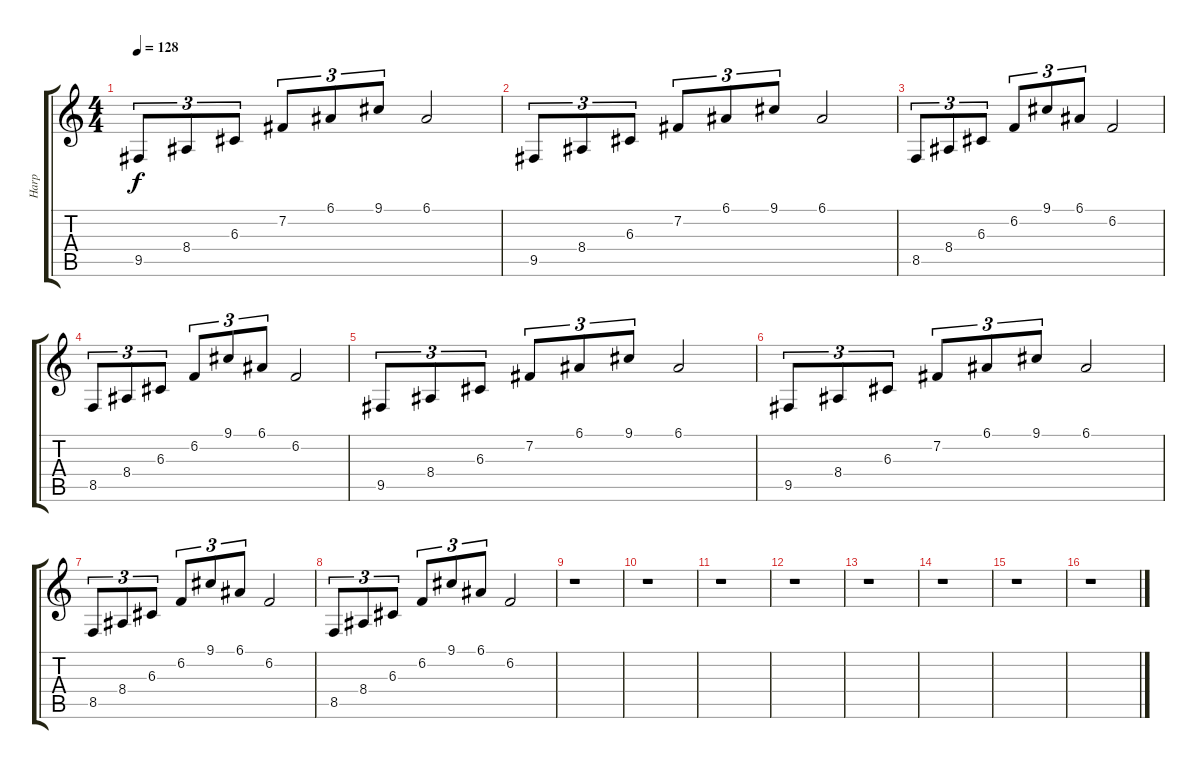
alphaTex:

\track ("Harp" "Harp") {instrument orchestralharp}
\staff {score tabs}
\tuning (E4 B3 G3 D3 A2 E2) {hide}
\ts (4 4)
\tempo 128
\clef g2
\ks c
9.5.8{tu (3 2) dy f} 8.4.8{tu (3 2)} 6.3.8{tu (3 2)} 7.2.8{tu (3 2)} 6.1.8{tu (3 2)} 9.1.8{tu (3 2)} 6.1.2 |
9.5.8{tu (3 2)} 8.4.8{tu (3 2)} 6.3.8{tu (3 2)} 7.2.8{tu (3 2)} 6.1.8{tu (3 2)} 9.1.8{tu (3 2)} 6.1.2 |
8.5.8{tu (3 2)} 8.4.8{tu (3 2)} 6.3.8{tu (3 2)} 6.2.8{tu (3 2)} 9.1.8{tu (3 2)} 6.1.8{tu (3 2)} 6.2.2 |
8.5.8{tu (3 2)} 8.4.8{tu (3 2)} 6.3.8{tu (3 2)} 6.2.8{tu (3 2)} 9.1.8{tu (3 2)} 6.1.8{tu (3 2)} 6.2.2 |
9.5.8{tu (3 2)} 8.4.8{tu (3 2)} 6.3.8{tu (3 2)} 7.2.8{tu (3 2)} 6.1.8{tu (3 2)} 9.1.8{tu (3 2)} 6.1.2 |
9.5.8{tu (3 2)} 8.4.8{tu (3 2)} 6.3.8{tu (3 2)} 7.2.8{tu (3 2)} 6.1.8{tu (3 2)} 9.1.8{tu (3 2)} 6.1.2 |
8.5.8{tu (3 2)} 8.4.8{tu (3 2)} 6.3.8{tu (3 2)} 6.2.8{tu (3 2)} 9.1.8{tu (3 2)} 6.1.8{tu (3 2)} 6.2.2 |
8.5.8{tu (3 2)} 8.4.8{tu (3 2)} 6.3.8{tu (3 2)} 6.2.8{tu (3 2)} 9.1.8{tu (3 2)} 6.1.8{tu (3 2)} 6.2.2 |
r.1 |
r.1 |
r.1 |
r.1 |
r.1 |
r.1 |
r.1 |
r.1
